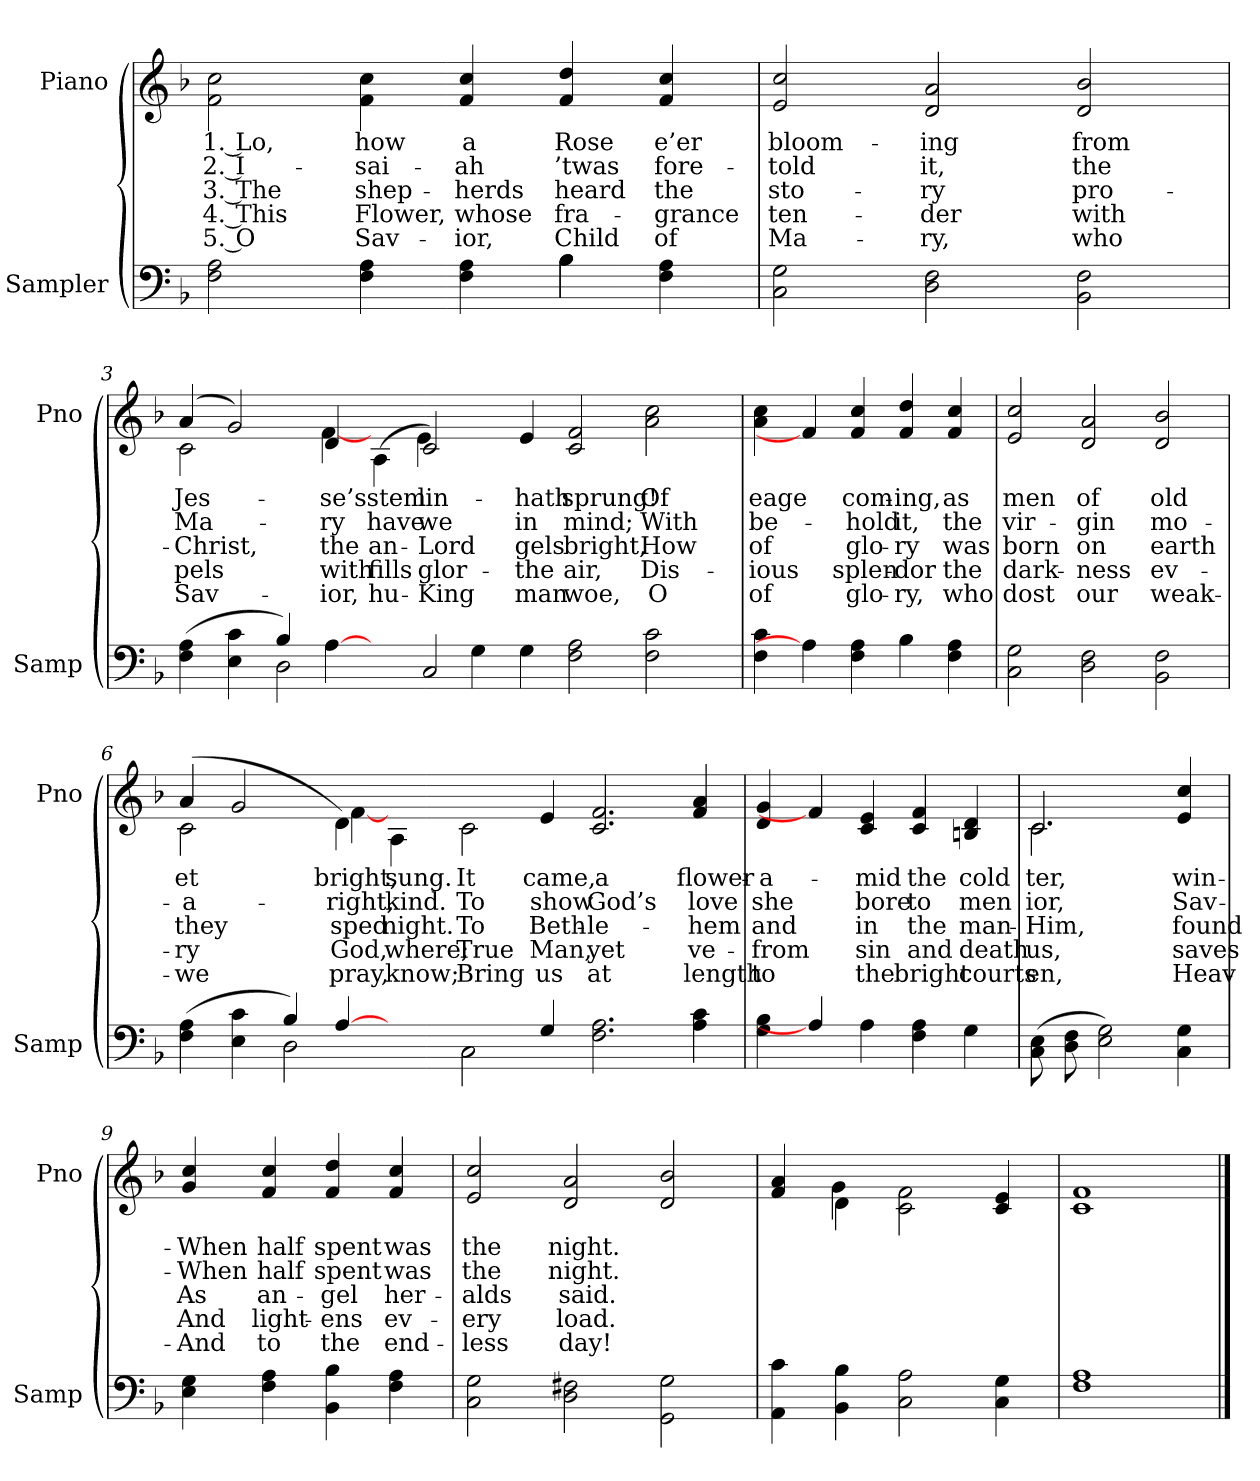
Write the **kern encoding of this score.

**kern	**kern	**text	**text	**text	**text	**text
*part2	*part1	*part1	*part1	*part1	*part1	*part1
*staff2	*staff1	*staff1	*staff1	*staff1	*staff1	*staff1
*I"Sampler	*I"Piano	*	*	*	*	*
*I'Samp	*I'Pno	*	*	*	*	*
*clefF4	*clefG2	*	*	*	*	*
*k[b-]	*k[b-]	*	*	*	*	*
*F:	*F:	*	*	*	*	*
=1	=1	=1	=1	=1	=1	=1
*^	*	*	*	*	*	*
2F\ 2A\	1ryy	2f\ 2cc\	1. Lo,	2. I-	3. The	4. This	5. O
4F\ 4A\	.	4f\ 4cc\	how	-sai-	shep-	Flower,	Sav-
4F\ 4A\	.	4f/ 4cc/	a	-ah	-herds	whose	-ior,
4B-\	4B-	4f/ 4dd/	Rose	’twas	heard	fra-	Child
4F\ 4A\	4ryy	4f/ 4cc/	e’er	fore-	the	-grance	of
*v	*v	*	*	*	*	*	*
=2	=2	=2	=2	=2	=2	=2
2C\ 2G\	2e/ 2cc/	bloom-	-told	sto-	ten-	Ma-
2D\ 2F\	2d/ 2a/	-ing	it,	-ry	-der	-ry,
2BB-\ 2F\	2d/ 2b-/	from	the	pro-	with	who
=3	=3	=3	=3	=3	=3	=3
*^	*^	*	*	*	*	*
(4F\ 4A\	2ryy	(4a/	2c	Jes-	Ma-	Christ,	-pels	Sav-
4E\ 4c\	.	2g/)	.	.	.	.	.	.
4B-/)	2D	.	4ryy	.	.	.	.	.
[4A\	.	4d/	[4f	-se’s	-ry	the	with	-ior,
4ryy	2ryy	(4A\	4ryy	stem	have	an-	fills	hu-
2C/	.	2c/)	4e	lin-	we	Lord	glor-	King
.	4G	.	1.ryy	.	.	.	.	.
4G\	1ryy	4e/	.	hath	in	-gels	the	-man
2F\ 2A\	.	2c/ 2f/	.	sprung!	mind;	bright,	air,	woe,
2F\ 2c\	.	2a\ 2cc\	.	Of	With	How	Dis-	O
.	4ryy	.	.	.	.	.	.	.
*v	*v	*	*	*	*	*	*	*
*	*v	*v	*	*	*	*	*
=4	=4	=4	=4	=4	=4	=4
4F\ 4c\	4a\ 4cc\	-eage	be-	of	-ious	of
4A\]	4f]	.	.	.	.	.
4F\ 4A\	4f/ 4cc/	com-	-hold	glo-	splen-	glo-
4B-\	4f/ 4dd/	-ing,	it,	-ry	-dor	-ry,
4F\ 4A\	4f/ 4cc/	as	the	was	the	who
=5	=5	=5	=5	=5	=5	=5
2C\ 2G\	2e/ 2cc/	men	vir-	born	dark-	dost
2D\ 2F\	2d/ 2a/	of	-gin	on	-ness	our
2BB-\ 2F\	2d/ 2b-/	old	mo-	earth	ev-	weak-
=6	=6	=6	=6	=6	=6	=6
*^	*^	*	*	*	*	*
(4F\ 4A\	2ryy	(4a/	2c	-et	a-	they	-ry	we
4E\ 4c\	.	2g/	.	.	.	.	.	.
4B-/)	2D	.	4ryy	.	.	.	.	.
[4A/	.	4d\)	[4f	bright,	-right,	sped	God,	pray,
4ryy	0ryy	4A\	0ryy	sung.	kind.	night.	-where;	know;
2C\	.	2c\	.	It	To	To	True	Bring
4G/	.	4e/	.	came,	show	Beth-	Man,	us
2.F\ 2.A\	.	2.c/ 2.f/	.	a	God’s	-le-	yet	at
4A\ 4c\	.	4f/ 4a/	.	flower-	love	-hem	ve-	length
*v	*v	*	*	*	*	*	*	*
*	*v	*v	*	*	*	*	*
=7	=7	=7	=7	=7	=7	=7
4G\ 4B-\	4d/ 4g/	a-	she	and	from	to
4A/]	4f]	.	.	.	.	.
4A\	4c/ 4e/	-mid	bore	in	sin	the
4F\ 4A\	4c/ 4f/	the	to	the	and	bright
4G\	4Bn/ 4d/	cold	men	man-	death	courts
=8	=8	=8	=8	=8	=8	=8
*	*^	*	*	*	*	*
(8C\ 8E\	2.c/	2.c	-ter,	-ior,	Him,	us,	-en,
8D\ 8F\	.	.	.	.	.	.	.
2E\ 2G\)	.	.	.	.	.	.	.
4C\ 4G\	4e/ 4cc/	4ryy	win-	Sav-	found	saves	Heav-
*	*v	*v	*	*	*	*	*
=9	=9	=9	=9	=9	=9	=9
4E\ 4G\	4g/ 4cc/	When	When	As	And	And
4F\ 4A\	4f/ 4cc/	half	half	an-	light-	to
4BB-\ 4B-\	4f/ 4dd/	spent	spent	-gel	-ens	the
4F\ 4A\	4f/ 4cc/	was	was	her-	ev-	end-
=10	=10	=10	=10	=10	=10	=10
2C\ 2G\	2e/ 2cc/	the	the	-alds	-ery	-less
2D\ 2F#X\	2d/ 2a/	night.	night.	said.	load.	day!
2GG\ 2G\	2d/ 2b-/	.	.	.	.	.
=11	=11	=11	=11	=11	=11	=11
*	*^	*	*	*	*	*
4AA\ 4c\	4f/ 4a/	4ryy	.	.	.	.	.
4BB-\ 4B-\	4d\	4g	.	.	.	.	.
2C\ 2A\	2c\ 2f\	2.ryy	.	.	.	.	.
4C\ 4G\	4c/ 4e/	.	.	.	.	.	.
*	*v	*v	*	*	*	*	*
=12	=12	=12	=12	=12	=12	=12
1F\ 1A\	1c/ 1f/	.	.	.	.	.
==	==	==	==	==	==	==
*-	*-	*-	*-	*-	*-	*-
